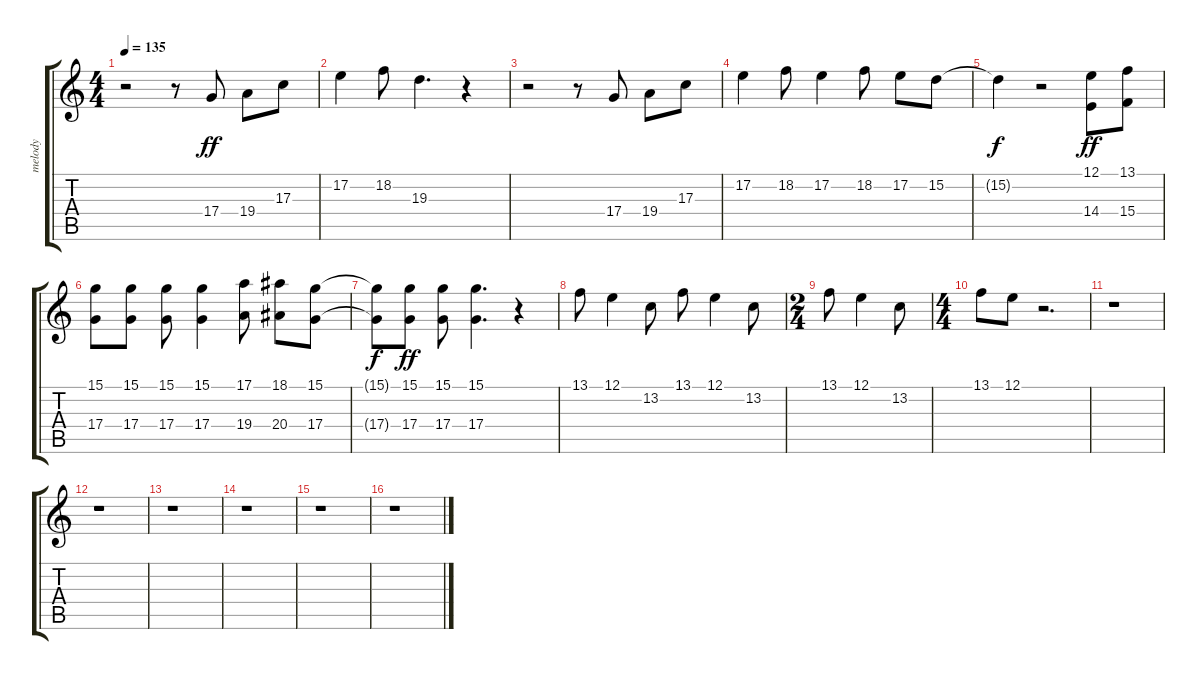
\track ("melody" "melody") {instrument flute}
\staff {score tabs}
\tuning (E4 B3 G3 D3 A2 E2) {hide}
\ts (4 4)
\tempo 135
\clef g2
\ks c
r.2{dy ff} r.8 17.4.8 19.4.8 17.3.8 |
17.2.4 18.2.8 19.3.4{d} r.4 |
r.2 r.8 17.4.8 19.4.8 17.3.8 |
17.2.4 18.2.8 17.2.4 18.2.8 17.2.8 15.2.8 |
15.2{t}.4{dy f} r.2 (12.1 14.4).8{dy ff} (13.1 15.4).8 |
(15.1 17.4).8 (15.1 17.4).8 (15.1 17.4).8 (15.1 17.4).4 (17.1 19.4).8 (18.1 20.4).8 (15.1 17.4).8 |
(15.1{t} 17.4{t}).8{dy f} (15.1 17.4).8{dy ff} (15.1 17.4).8 (15.1 17.4).4{d} r.4 |
13.1.8 12.1.4 13.2.8 13.1.8 12.1.4 13.2.8 |
\ts (2 4)
13.1.8 12.1.4 13.2.8 |
\ts (4 4)
13.1.8 12.1.8 r.2{d} |
r.1 |
r.1 |
r.1 |
r.1 |
r.1 |
r.1
